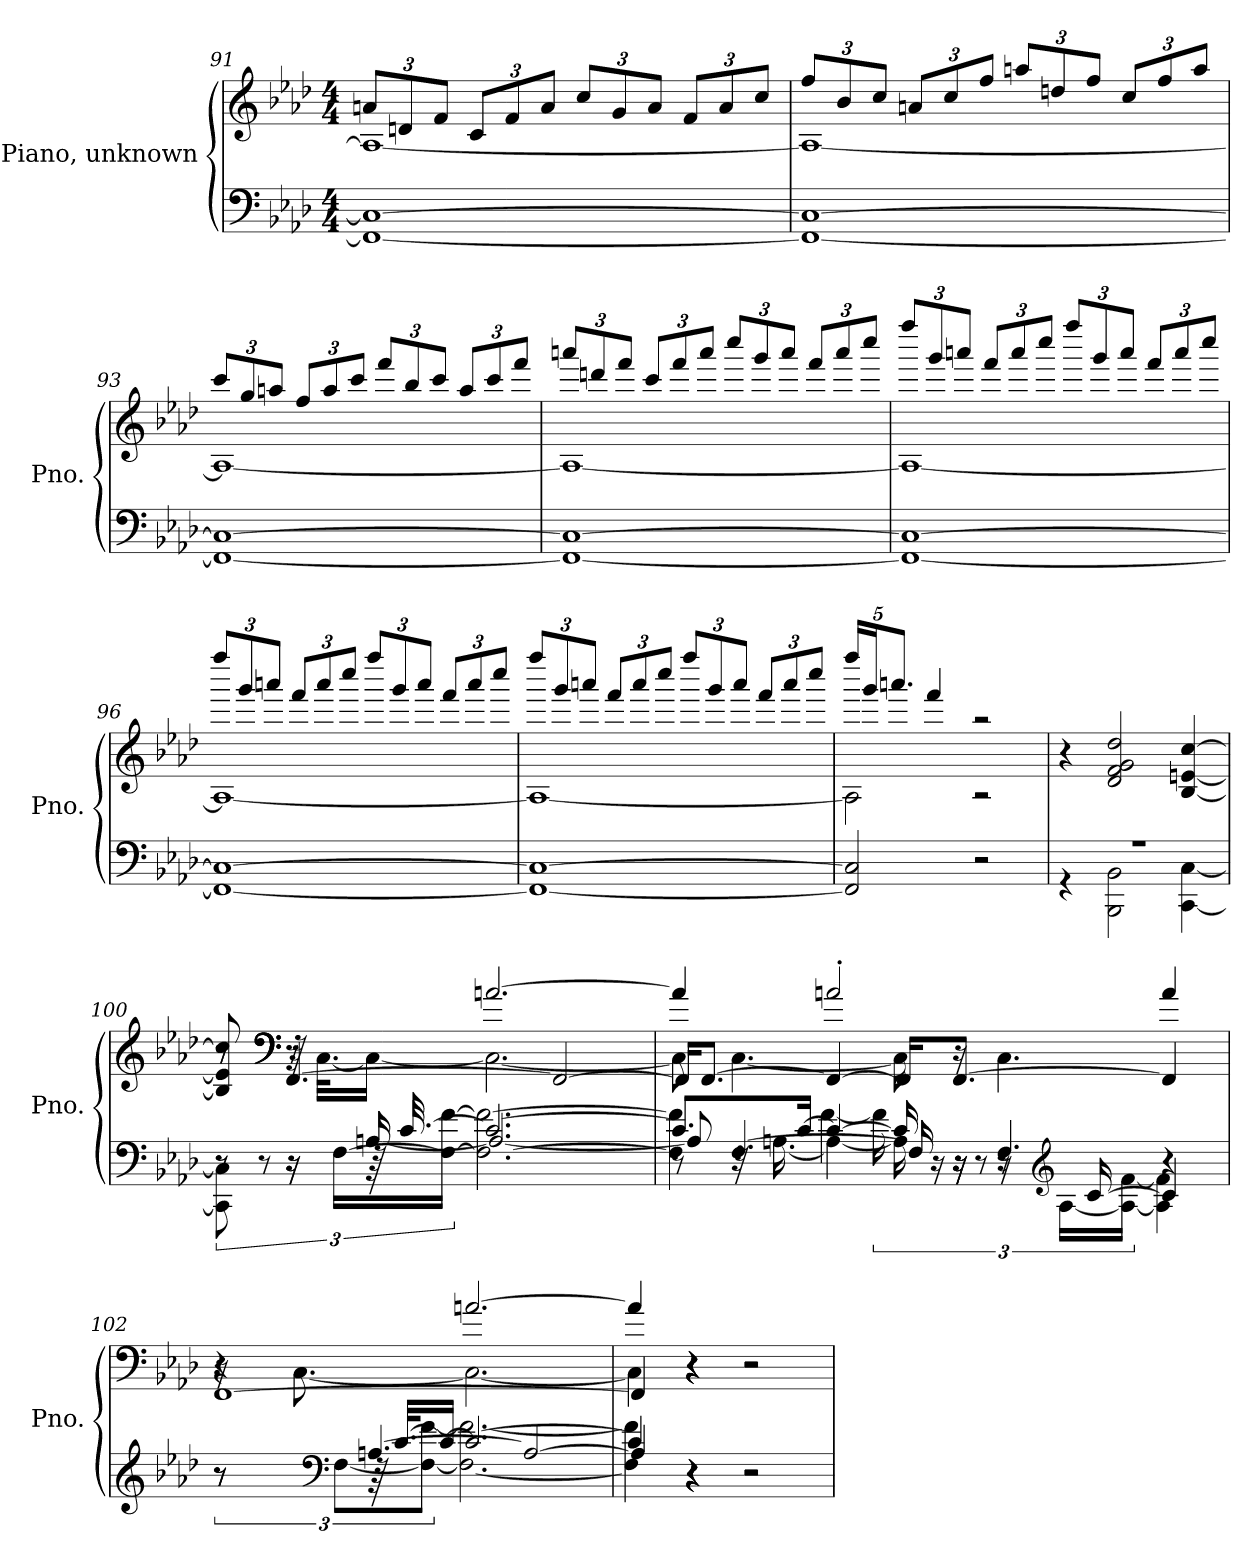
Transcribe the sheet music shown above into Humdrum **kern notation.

**kern	**kern
*part1	*part1
*staff2	*staff1
*I"Piano, unknown	*
*I'Pno.	*
*clefF4	*clefG2
*k[b-e-a-d-]	*k[b-e-a-d-]
*M4/4	*M4/4
*	*Xbrackettup
=91	=91
*	*^
1FF_ 1C_	12an/L	1A_
.	12dn/	.
.	12f/J	.
.	12c/L	.
.	12f/	.
.	12a/J	.
.	12cc/L	.
.	12g/	.
.	12a/J	.
.	12f/L	.
.	12a/	.
.	12cc/J	.
!!LO:LB:g=z	!!
=92	=92	=92
1FF_ 1C_	12ff/L	1A_
.	12b-/	.
.	12cc/J	.
.	12an/L	.
.	12cc/	.
.	12ff/J	.
.	12aan/L	.
.	12ddn/	.
.	12ff/J	.
.	12cc/L	.
.	12ff/	.
.	12aa/J	.
=93	=93	=93
1FF_ 1C_	12ccc/L	1A_
.	12gg/	.
.	12aan/J	.
.	12ff/L	.
.	12aa/	.
.	12ccc/J	.
.	12fff/L	.
.	12bb-/	.
.	12ccc/J	.
.	12aa/L	.
.	12ccc/	.
.	12fff/J	.
!!LO:PB:g=z	!!
=94	=94	=94
1FF_ 1C_	12aaan/L	1A_
.	12dddn/	.
.	12fff/J	.
.	12ccc/L	.
.	12fff/	.
.	12aaa/J	.
.	12cccc/L	.
.	12ggg/	.
.	12aaa/J	.
.	12fff/L	.
.	12aaa/	.
.	12cccc/J	.
=95	=95	=95
1FF_ 1C_	12ffff/L	1A_
.	12ggg/	.
.	12aaan/J	.
.	12fff/L	.
.	12aaa/	.
.	12cccc/J	.
.	12ffff/L	.
.	12ggg/	.
.	12aaa/J	.
.	12fff/L	.
.	12aaa/	.
.	12cccc/J	.
!!LO:LB:g=z	!!
=96	=96	=96
1FF_ 1C_	12ffff/L	1A_
.	12ggg/	.
.	12aaan/J	.
.	12fff/L	.
.	12aaa/	.
.	12cccc/J	.
.	12ffff/L	.
.	12ggg/	.
.	12aaa/J	.
.	12fff/L	.
.	12aaa/	.
.	12cccc/J	.
=97	=97	=97
1FF_ 1C_	12ffff/L	1A_
.	12ggg/	.
.	12aaan/J	.
.	12fff/L	.
.	12aaa/	.
.	12cccc/J	.
.	12ffff/L	.
.	12ggg/	.
.	12aaa/J	.
.	12fff/L	.
.	12aaa/	.
.	12cccc/J	.
=98	=98	=98
2FF/] 2C/]	20ffff/LL	2A\]
.	20ggg/J	.
.	10.aaan/J	.
.	4fff/	.
2r	2r	2r
*	*v	*v
!!LO:LB:g=z
=99	=99
*^	*
1r	4r	4r
.	2BBB-\ 2BB-\	2d-/ 2f/ 2g/ 2dd-/
.	[4CC\ [4C\	[4B-/ [4en/ [4cc/
=100	=100	=100
*	*^	*^
*	*	*	*	*^
8r	8r	12CC\] 12C\]	8B-/] 8e/] 8cc/]	8r	8r
.	.	12r	.	.	.
*	*	*	*clefF4	*	*
16r	16r	.	8r	64r	[4.FF/
.	.	.	.	[32.C\KLL	.
.	.	[24F\LL	.	.	.
64r	[16An/	.	.	16C\JJ_	.
[32.c/	.	.	.	.	.
.	.	24F\_ [24f\JJ	.	.	.
2.c/_	2.A/_	2.F\_ 2.f\_	[2.an/	2.C\_	.
.	.	.	.	.	2FF/_
!!LO:LB:g=z	!!	!!
=101	=101	=101	=101	=101	=101
*	*	*^	*	*	*
8.c/L]	8r	8A/]	4F\] 4f\]	4a/]	8C\]	16FF/KL]
.	.	.	.	.	.	[8.FF/J
.	32r	[4.F/	.	.	[4.C\	.
.	[16.An\	.	.	.	.	.
[16c/Jk	.	.	.	.	.	.
4c/_	4A\_	.	[4f\	2an'/	.	4FF/_
16c/]	16A\]	16F/]	24f\]	.	16C\]	16FF/KL]
.	.	.	24r	.	.	.
16r	16r	16r	.	.	16r	[8.FF/J
.	.	.	12r	.	.	.
16r	8r	4.F/	.	.	4.C\	.
*clefG2	*	*	*	*	*	*
.	.	.	[24A\LL	.	.	.
[16c/	.	.	.	.	.	.
.	.	.	24A\_ [24f\JJ	.	.	.
4c/]	4r	.	4A\] 4f\]	4a/	.	4FF/]
*	*	*v	*v	*	*	*
=102	=102	=102	=102	=102	=102
8r	12r	8r	4r	16r	[1FF
.	.	.	.	[8.C\	.
*clefF4	*	*	*	*	*
.	[12F\L	.	.	.	.
64r	.	[4.An/	.	.	.
[32.c/KLL	.	.	.	.	.
.	12F\_ [12f\J	.	.	.	.
16c/JJ_	.	.	.	.	.
2.c/_	2.F\_ 2.f\_	.	[2.an/	2.C\_	.
.	.	2A/_	.	.	.
!!LO:LB:g=z	!!	!!
=103	=103	=103	=103	=103	=103
4c/]	4F\] 4f\]	4A/]	4a/]	4C\]	4FF/]
4r	4r	4r	4r	4r	4r
2r	2r	2r	2r	2r	2r
*v	*v	*v	*	*	*
*	*v	*v	*v
=	=
*-	*-
